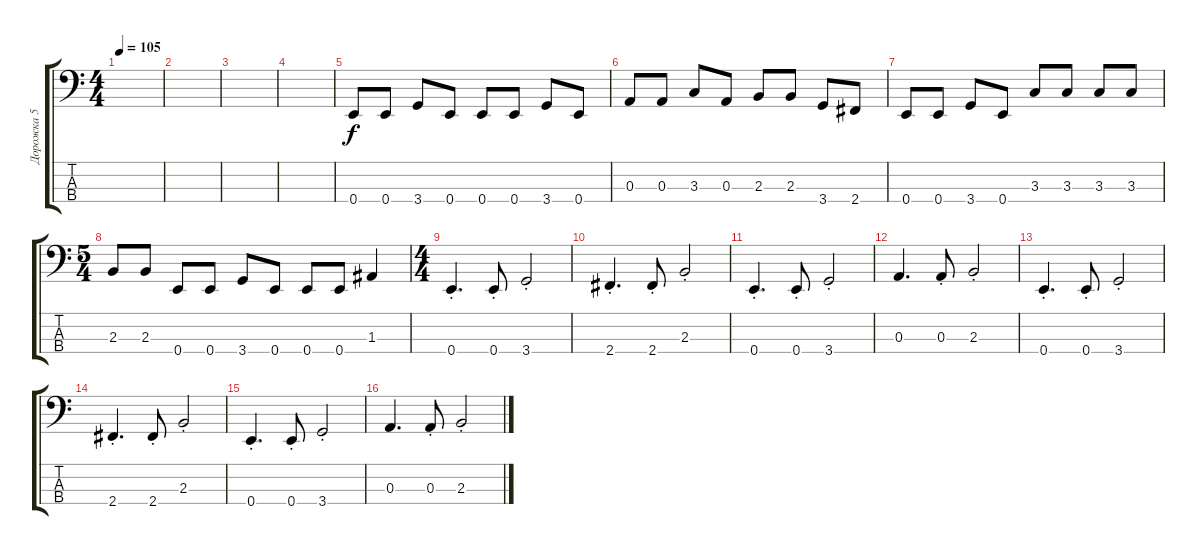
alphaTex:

\track ("Дорожка 5" "Дорожка 5") {instrument electricbassfinger}
\staff {score tabs}
\tuning (G2 D2 A1 E1) {hide}
\ts (4 4)
\tempo 105
\clef f4
\ks c
|
|
|
|
0.4.8 0.4.8 3.4.8 0.4.8 0.4.8 0.4.8 3.4.8 0.4.8 |
0.3.8 0.3.8 3.3.8 0.3.8 2.3.8 2.3.8 3.4.8 2.4.8 |
0.4.8 0.4.8 3.4.8 0.4.8 3.3.8 3.3.8 3.3.8 3.3.8 |
\ts (5 4)
2.3.8 2.3.8 0.4.8 0.4.8 3.4.8 0.4.8 0.4.8 0.4.8 1.3.4 |
\ts (4 4)
0.4{st}.4{d} 0.4{st}.8 3.4{st}.2 |
2.4{st}.4{d} 2.4{st}.8 2.3{st}.2 |
0.4{st}.4{d} 0.4{st}.8 3.4{st}.2 |
0.3.4{d} 0.3{st}.8 2.3{st}.2 |
0.4{st}.4{d} 0.4{st}.8 3.4{st}.2 |
2.4{st}.4{d} 2.4{st}.8 2.3{st}.2 |
0.4{st}.4{d} 0.4{st}.8 3.4{st}.2 |
0.3.4{d} 0.3{st}.8 2.3{st}.2
